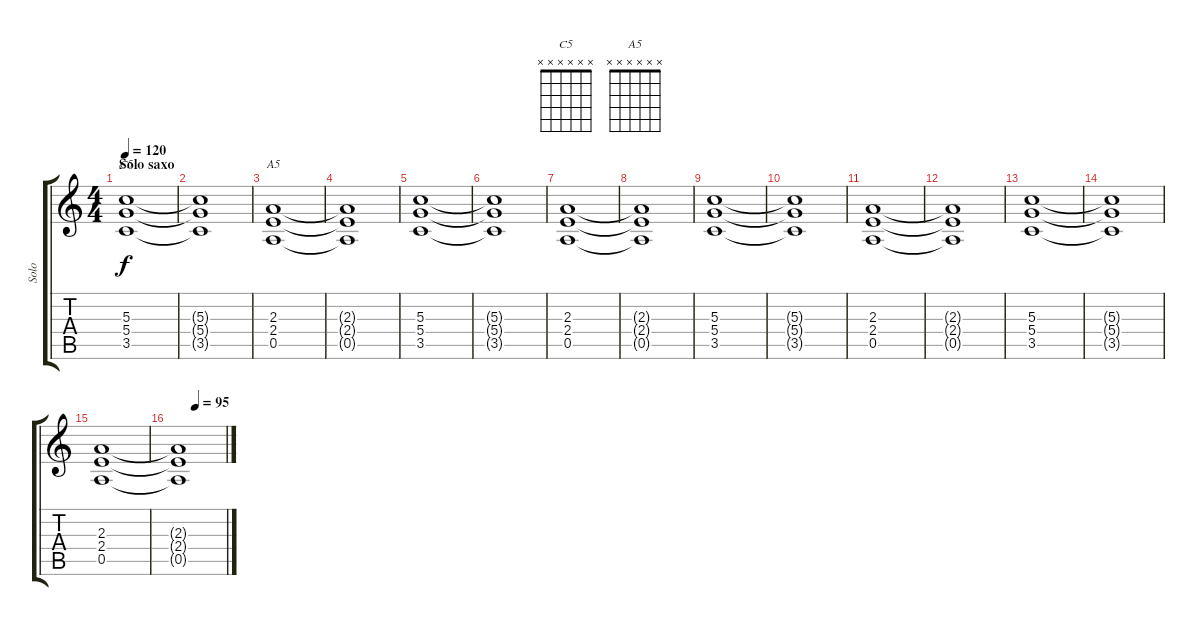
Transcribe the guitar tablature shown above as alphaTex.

\track ("Solo" "Solo") {instrument distortionguitar}
\staff {score tabs}
\tuning (E4 B3 G3 D3 A2 E2) {hide}
\chord ("C5" x x x x x x)
\chord ("A5" x x x x x x)
\ts (4 4)
\section ("" "Solo saxo")
\tempo 120
\clef g2
\ks c
(5.3 5.4 3.5).1{ch "C5" dy f} |
(5.3{t} 5.4{t} 3.5{t}).1 |
(2.3 2.4 0.5).1{ch "A5"} |
(2.3{t} 2.4{t} 0.5{t}).1 |
(5.3 5.4 3.5).1 |
(5.3{t} 5.4{t} 3.5{t}).1 |
(2.3 2.4 0.5).1 |
(2.3{t} 2.4{t} 0.5{t}).1 |
(5.3 5.4 3.5).1 |
(5.3{t} 5.4{t} 3.5{t}).1 |
(2.3 2.4 0.5).1 |
(2.3{t} 2.4{t} 0.5{t}).1 |
(5.3 5.4 3.5).1 |
(5.3{t} 5.4{t} 3.5{t}).1 |
(2.3 2.4 0.5).1 |
\tempo (95 0.375)
(2.3{t} 2.4{t} 0.5{t}).1
